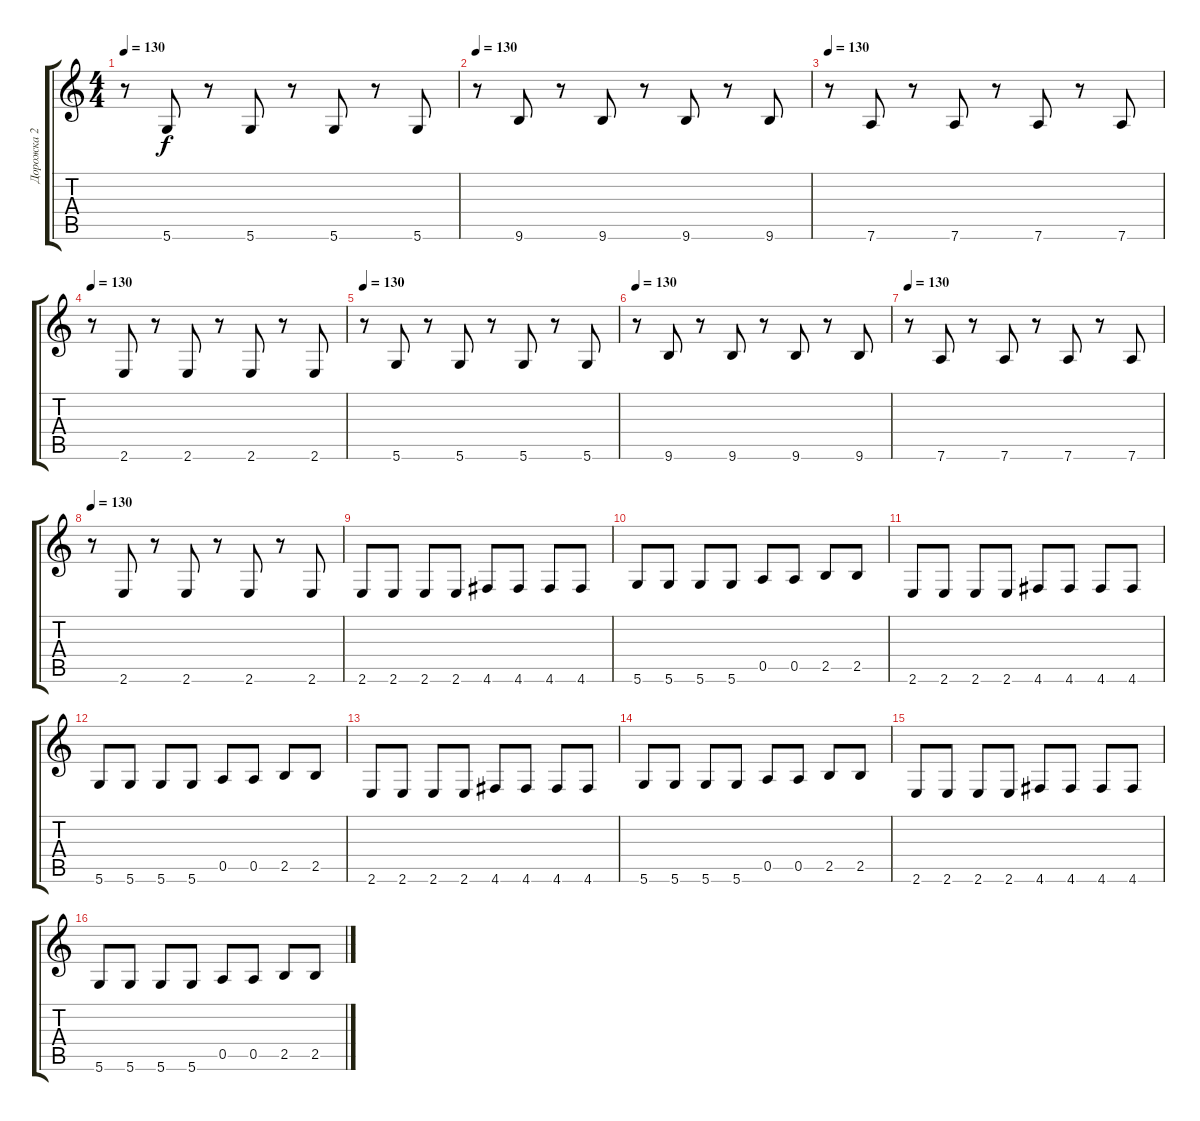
\track ("Дорожка 2" "Дорожка 2") {instrument electricbasspick}
\staff {score tabs}
\tuning (E4 B3 G3 D3 A2 D2) {hide}
\ts (4 4)
\tempo 130
\clef g2
\ks c
r.8{dy f} 5.6.8 r.8 5.6.8 r.8 5.6.8 r.8 5.6.8 |
\tempo 130
r.8 9.6.8 r.8 9.6.8 r.8 9.6.8 r.8 9.6.8 |
\tempo 130
r.8 7.6.8 r.8 7.6.8 r.8 7.6.8 r.8 7.6.8 |
\tempo 130
r.8 2.6.8 r.8 2.6.8 r.8 2.6.8 r.8 2.6.8 |
\tempo 130
r.8 5.6.8 r.8 5.6.8 r.8 5.6.8 r.8 5.6.8 |
\tempo 130
r.8 9.6.8 r.8 9.6.8 r.8 9.6.8 r.8 9.6.8 |
\tempo 130
r.8 7.6.8 r.8 7.6.8 r.8 7.6.8 r.8 7.6.8 |
\tempo 130
r.8 2.6.8 r.8 2.6.8 r.8 2.6.8 r.8 2.6.8 |
2.6.8 2.6.8 2.6.8 2.6.8 4.6.8 4.6.8 4.6.8 4.6.8 |
5.6.8 5.6.8 5.6.8 5.6.8 0.5.8 0.5.8 2.5.8 2.5.8 |
2.6.8 2.6.8 2.6.8 2.6.8 4.6.8 4.6.8 4.6.8 4.6.8 |
5.6.8 5.6.8 5.6.8 5.6.8 0.5.8 0.5.8 2.5.8 2.5.8 |
2.6.8 2.6.8 2.6.8 2.6.8 4.6.8 4.6.8 4.6.8 4.6.8 |
5.6.8 5.6.8 5.6.8 5.6.8 0.5.8 0.5.8 2.5.8 2.5.8 |
2.6.8 2.6.8 2.6.8 2.6.8 4.6.8 4.6.8 4.6.8 4.6.8 |
5.6.8 5.6.8 5.6.8 5.6.8 0.5.8 0.5.8 2.5.8 2.5.8
